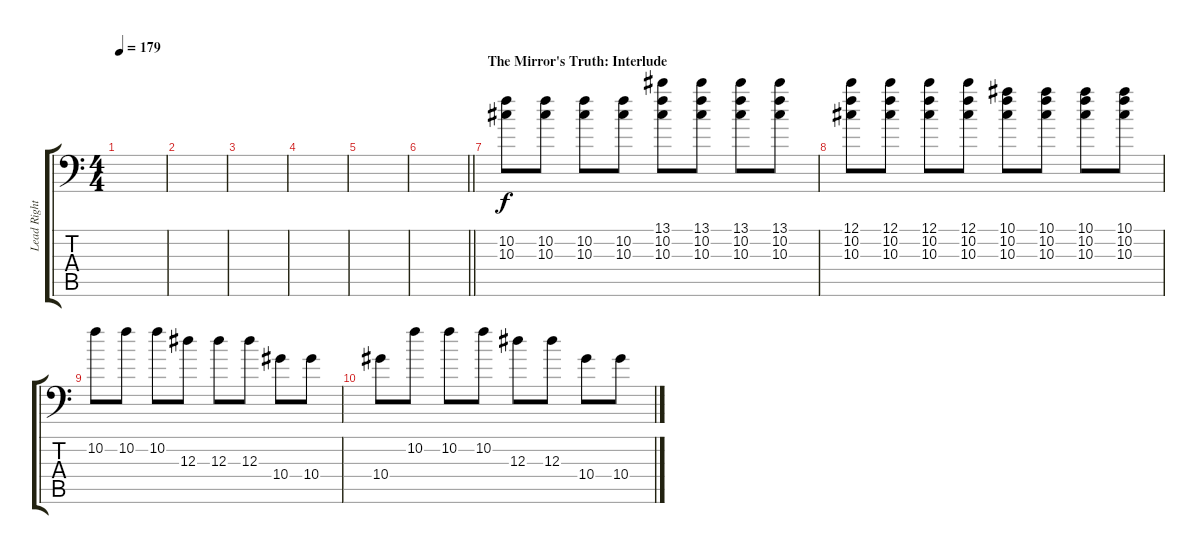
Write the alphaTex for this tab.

\track ("Lead Right 1" "Lead Right") {instrument distortionguitar}
\staff {score tabs}
\tuning (C4 G3 Eb3 Bb2 F2 Bb1) {hide}
\ts (4 4)
\tempo 179
\clef f4
\ks c
|
|
|
|
|
\barLineRight lightlight
|
\section ("" "The Mirror's Truth: Interlude")
(10.2 10.3).8 (10.2 10.3).8 (10.2 10.3).8 (10.2 10.3).8 (13.1 10.2 10.3).8 (13.1 10.2 10.3).8 (13.1 10.2 10.3).8 (13.1 10.2 10.3).8 |
(12.1 10.2 10.3).8 (12.1 10.2 10.3).8 (12.1 10.2 10.3).8 (12.1 10.2 10.3).8 (10.1 10.2 10.3).8 (10.1 10.2 10.3).8 (10.1 10.2 10.3).8 (10.1 10.2 10.3).8 |
10.2.8 10.2.8 10.2.8 12.3.8 12.3.8 12.3.8 10.4.8 10.4.8 |
10.4.8 10.2.8 10.2.8 10.2.8 12.3.8 12.3.8 10.4.8 10.4.8
